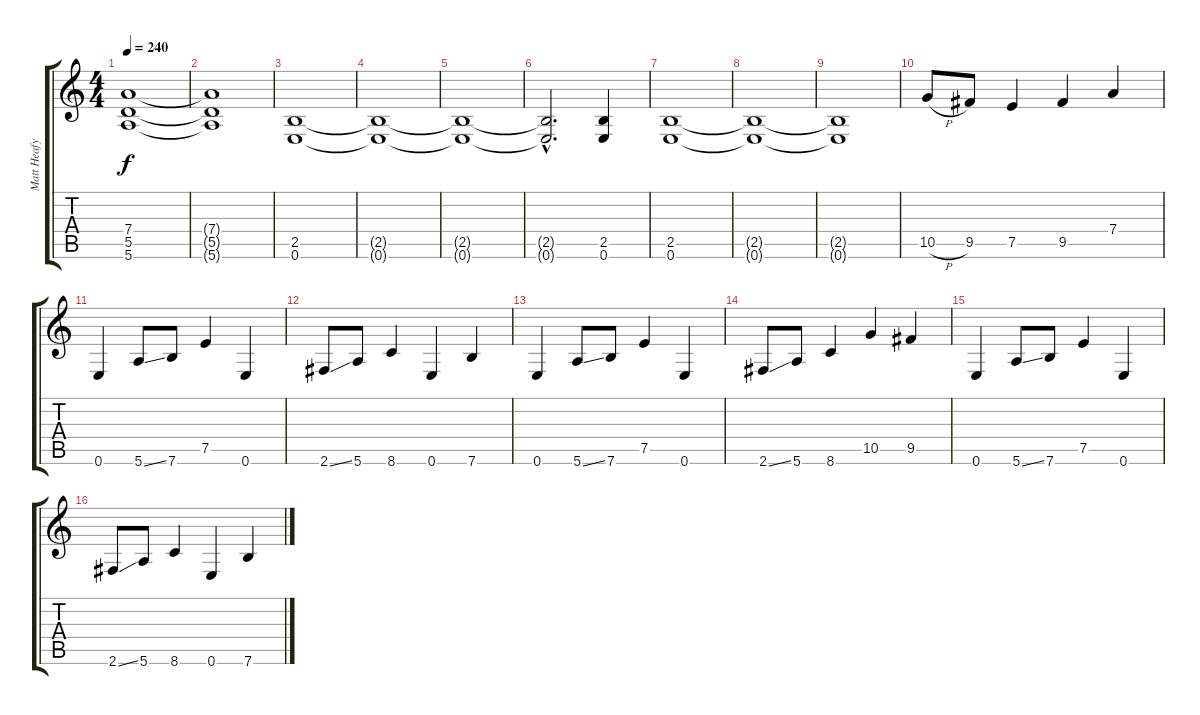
\track ("Matt Heafy (Guitar)" "Matt Heafy") {instrument distortionguitar}
\staff {score tabs}
\tuning (E4 B3 G3 D3 A2 E2) {hide}
\ts (4 4)
\tempo 240
\clef g2
\ks c
(7.4 5.5 5.6).1{dy f} |
(7.4{t} 5.5{t} 5.6{t}).1 |
(2.5 0.6).1 |
(2.5{t} 0.6{t}).1 |
(2.5{t} 0.6{t}).1 |
(2.5{hac t} 0.6{hac t}).2{d} (2.5 0.6).4 |
(2.5 0.6).1 |
(2.5{t} 0.6{t}).1 |
(2.5{t} 0.6{t}).1 |
10.5{h}.8 9.5.8 7.5.4 9.5.4 7.4.4 |
0.6.4 5.6{ss}.8 7.6.8 7.5.4 0.6.4 |
2.6{ss}.8 5.6.8 8.6.4 0.6.4 7.6.4 |
0.6.4 5.6{ss}.8 7.6.8 7.5.4 0.6.4 |
2.6{ss}.8 5.6.8 8.6.4 10.5.4 9.5.4 |
0.6.4 5.6{ss}.8 7.6.8 7.5.4 0.6.4 |
2.6{ss}.8 5.6.8 8.6.4 0.6.4 7.6.4
